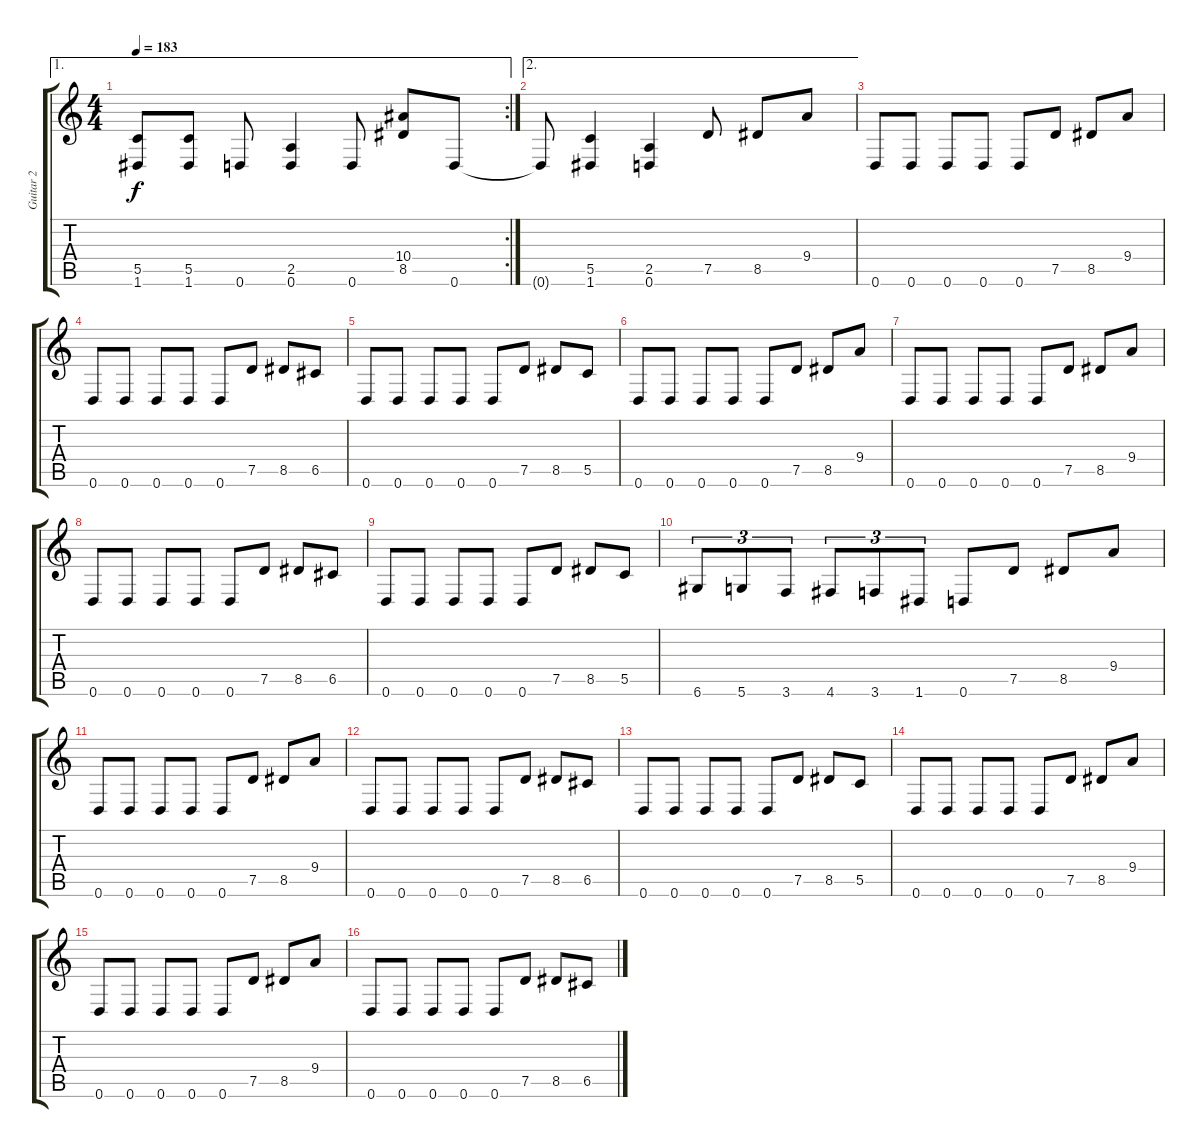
\track ("Guitar 2" "Guitar 2") {instrument distortionguitar}
\staff {score tabs}
\tuning (D4 A3 F3 C3 G2 D2) {hide}
\ae 1
\rc 2
\ts (4 4)
\tempo 183
\clef g2
\ks c
(5.5{t} 1.6{t}).8{dy f} (5.5 1.6).8 0.6.8 (2.5 0.6).4 0.6.8 (10.4 8.5).8 0.6.8 |
\ae 2
0.6{t}.8 (5.5 1.6).4 (2.5 0.6).4 7.5.8 8.5.8 9.4.8 |
0.6.8 0.6.8 0.6.8 0.6.8 0.6.8 7.5.8 8.5.8 9.4.8 |
0.6.8 0.6.8 0.6.8 0.6.8 0.6.8 7.5.8 8.5.8 6.5.8 |
0.6.8 0.6.8 0.6.8 0.6.8 0.6.8 7.5.8 8.5.8 5.5.8 |
0.6.8 0.6.8 0.6.8 0.6.8 0.6.8 7.5.8 8.5.8 9.4.8 |
0.6.8 0.6.8 0.6.8 0.6.8 0.6.8 7.5.8 8.5.8 9.4.8 |
0.6.8 0.6.8 0.6.8 0.6.8 0.6.8 7.5.8 8.5.8 6.5.8 |
0.6.8 0.6.8 0.6.8 0.6.8 0.6.8 7.5.8 8.5.8 5.5.8 |
6.6.8{tu (3 2)} 5.6.8{tu (3 2)} 3.6.8{tu (3 2)} 4.6.8{tu (3 2)} 3.6.8{tu (3 2)} 1.6.8{tu (3 2)} 0.6.8 7.5.8 8.5.8 9.4.8 |
0.6.8 0.6.8 0.6.8 0.6.8 0.6.8 7.5.8 8.5.8 9.4.8 |
0.6.8 0.6.8 0.6.8 0.6.8 0.6.8 7.5.8 8.5.8 6.5.8 |
0.6.8 0.6.8 0.6.8 0.6.8 0.6.8 7.5.8 8.5.8 5.5.8 |
0.6.8 0.6.8 0.6.8 0.6.8 0.6.8 7.5.8 8.5.8 9.4.8 |
0.6.8 0.6.8 0.6.8 0.6.8 0.6.8 7.5.8 8.5.8 9.4.8 |
0.6.8 0.6.8 0.6.8 0.6.8 0.6.8 7.5.8 8.5.8 6.5.8
